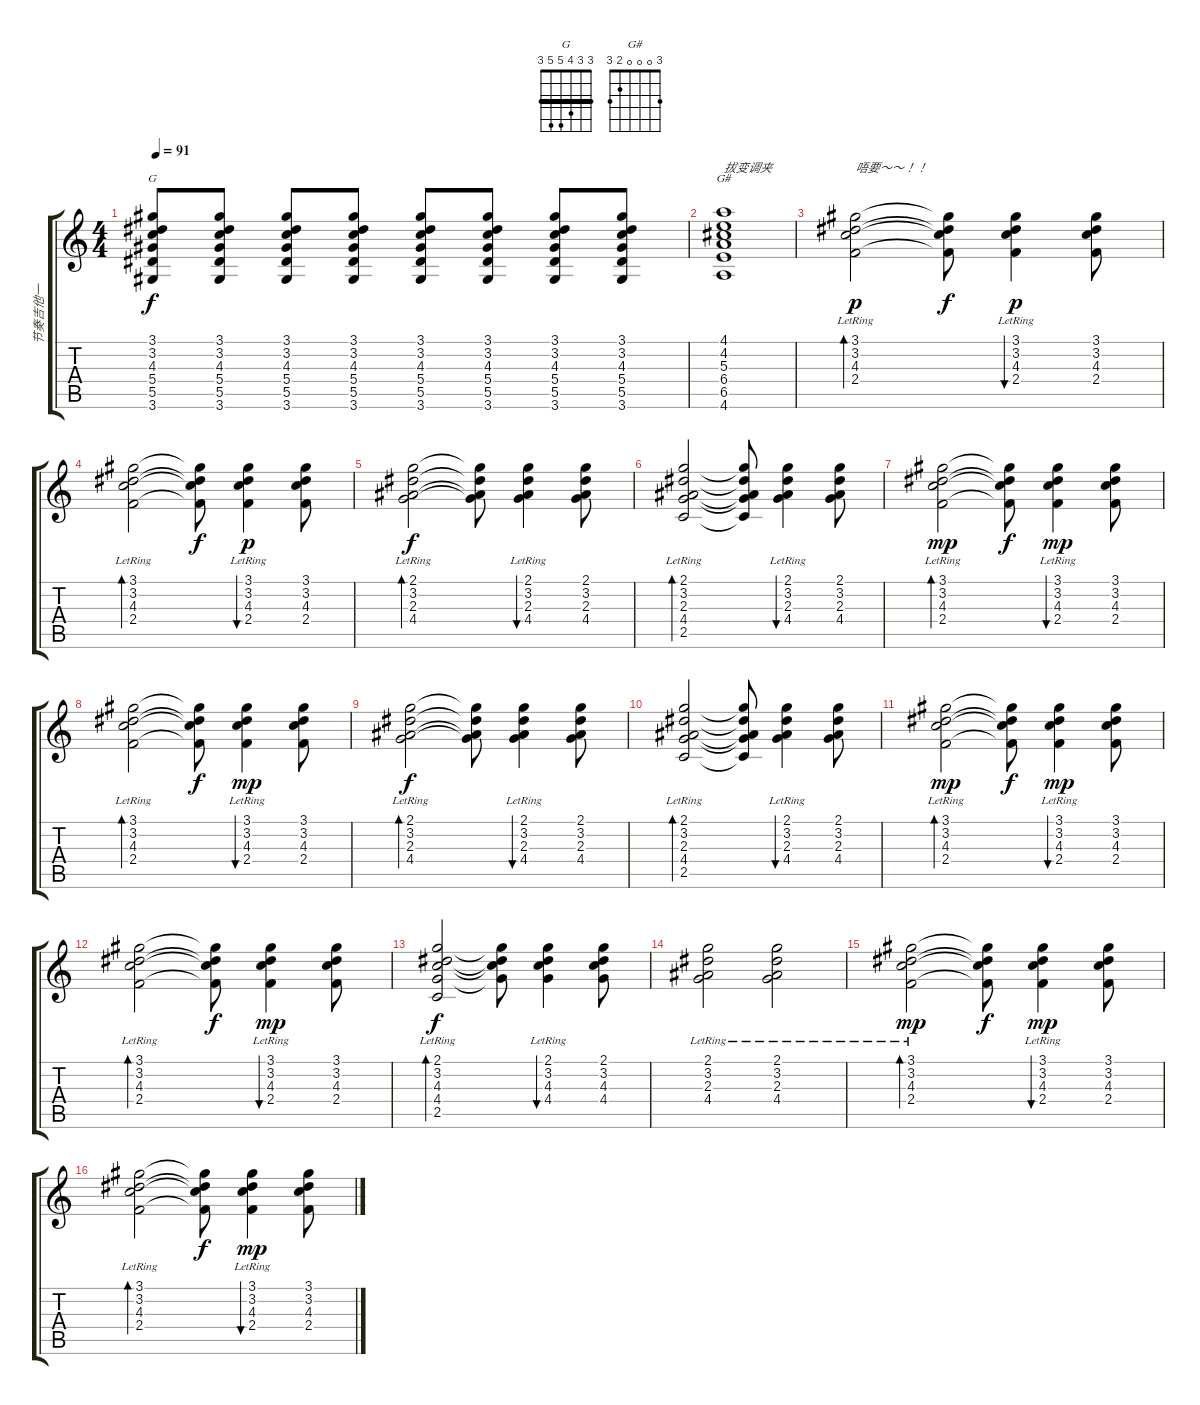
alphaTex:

\track ("节奏吉他一" "节奏吉他一") {instrument acousticguitarsteel}
\staff {score tabs}
\tuning (F4 C4 Ab3 Eb3 Bb2 F2) {hide}
\chord ("G" 3 3 4 5 5 3) {barre 3}
\chord ("G#" 3 0 0 0 2 3)
\ts (4 4)
\tempo 91
\clef g2
\ks c
(3.1 3.2 4.3 5.4 5.5 3.6).8{ch "G" dy f} (3.1 3.2 4.3 5.4 5.5 3.6).8 (3.1 3.2 4.3 5.4 5.5 3.6).8 (3.1 3.2 4.3 5.4 5.5 3.6).8 (3.1 3.2 4.3 5.4 5.5 3.6).8 (3.1 3.2 4.3 5.4 5.5 3.6).8 (3.1 3.2 4.3 5.4 5.5 3.6).8 (3.1 3.2 4.3 5.4 5.5 3.6).8 |
(4.1 4.2 5.3 6.4 6.5 4.6).1{ch "G#" txt "拔变调夹"} |
(3.1{lr} 3.2{lr} 4.3{lr} 2.4{lr}).2{bd 30 txt "唔要～～！！" dy p volume 0 instrument acousticguitarnylon} (3.1{t} 3.2{t} 4.3{t} 2.4{t}).8{dy f} (3.1{lr} 3.2{lr} 4.3{lr} 2.4{lr}).4{bu 30 dy p} (3.1 3.2 4.3 2.4).8 |
(3.1{lr} 3.2{lr} 4.3{lr} 2.4{lr}).2{bd 30} (3.1{t} 3.2{t} 4.3{t} 2.4{t}).8{dy f} (3.1{lr} 3.2{lr} 4.3{lr} 2.4{lr}).4{bu 30 dy p} (3.1 3.2 4.3 2.4).8 |
(2.1{lr} 3.2{lr} 2.3{lr} 4.4{lr}).2{bd 30 dy f} (2.1{t} 3.2{t} 2.3{t} 4.4{t}).8 (2.1{lr} 3.2{lr} 2.3{lr} 4.4{lr}).4{bu 30} (2.1 3.2 2.3 4.4).8 |
(2.1{lr} 3.2{lr} 2.3{lr} 4.4{lr} 2.5{lr}).2{bd 30} (2.1{t} 3.2{t} 2.3{t} 4.4{t} 2.5{t}).8 (2.1{lr} 3.2{lr} 2.3{lr} 4.4{lr}).4{bu 30} (2.1 3.2 2.3 4.4).8 |
(3.1{lr} 3.2{lr} 4.3{lr} 2.4{lr}).2{bd 30 dy mp} (3.1{t} 3.2{t} 4.3{t} 2.4{t}).8{dy f} (3.1{lr} 3.2{lr} 4.3{lr} 2.4{lr}).4{bu 30 dy mp} (3.1 3.2 4.3 2.4).8 |
(3.1{lr} 3.2{lr} 4.3{lr} 2.4{lr}).2{bd 30} (3.1{t} 3.2{t} 4.3{t} 2.4{t}).8{dy f} (3.1{lr} 3.2{lr} 4.3{lr} 2.4{lr}).4{bu 30 dy mp} (3.1 3.2 4.3 2.4).8 |
(2.1{lr} 3.2{lr} 2.3{lr} 4.4{lr}).2{bd 30 dy f} (2.1{t} 3.2{t} 2.3{t} 4.4{t}).8 (2.1{lr} 3.2{lr} 2.3{lr} 4.4{lr}).4{bu 30} (2.1 3.2 2.3 4.4).8 |
(2.1{lr} 3.2{lr} 2.3{lr} 4.4{lr} 2.5{lr}).2{bd 30} (2.1{t} 3.2{t} 2.3{t} 4.4{t} 2.5{t}).8 (2.1{lr} 3.2{lr} 2.3{lr} 4.4{lr}).4{bu 30} (2.1 3.2 2.3 4.4).8 |
(3.1{lr} 3.2{lr} 4.3{lr} 2.4{lr}).2{bd 30 dy mp} (3.1{t} 3.2{t} 4.3{t} 2.4{t}).8{dy f} (3.1{lr} 3.2{lr} 4.3{lr} 2.4{lr}).4{bu 30 dy mp} (3.1 3.2 4.3 2.4).8 |
(3.1{lr} 3.2{lr} 4.3{lr} 2.4{lr}).2{bd 30} (3.1{t} 3.2{t} 4.3{t} 2.4{t}).8{dy f} (3.1{lr} 3.2{lr} 4.3{lr} 2.4{lr}).4{bu 30 dy mp} (3.1 3.2 4.3 2.4).8 |
(2.1{lr} 3.2{lr} 4.3{lr} 4.4{lr} 2.5{lr}).2{bd 30 dy f} (2.1{t} 3.2{t} 4.3{t} 4.4{t}).8 (2.1{lr} 3.2{lr} 4.3{lr} 4.4{lr}).4{bu 30} (2.1 3.2 4.3 4.4).8 |
(2.1{lr} 3.2{lr} 2.3{lr} 4.4{lr}).2 (2.1{lr} 3.2{lr} 2.3{lr} 4.4{lr}).2 |
(3.1{lr} 3.2{lr} 4.3{lr} 2.4{lr}).2{bd 30 dy mp} (3.1{t} 3.2{t} 4.3{t} 2.4{t}).8{dy f} (3.1{lr} 3.2{lr} 4.3{lr} 2.4{lr}).4{bu 30 dy mp} (3.1 3.2 4.3 2.4).8 |
(3.1{lr} 3.2{lr} 4.3{lr} 2.4{lr}).2{bd 30 txt ""} (3.1{t} 3.2{t} 4.3{t} 2.4{t}).8{dy f} (3.1{lr} 3.2{lr} 4.3{lr} 2.4{lr}).4{bu 30 dy mp} (3.1 3.2 4.3 2.4).8
